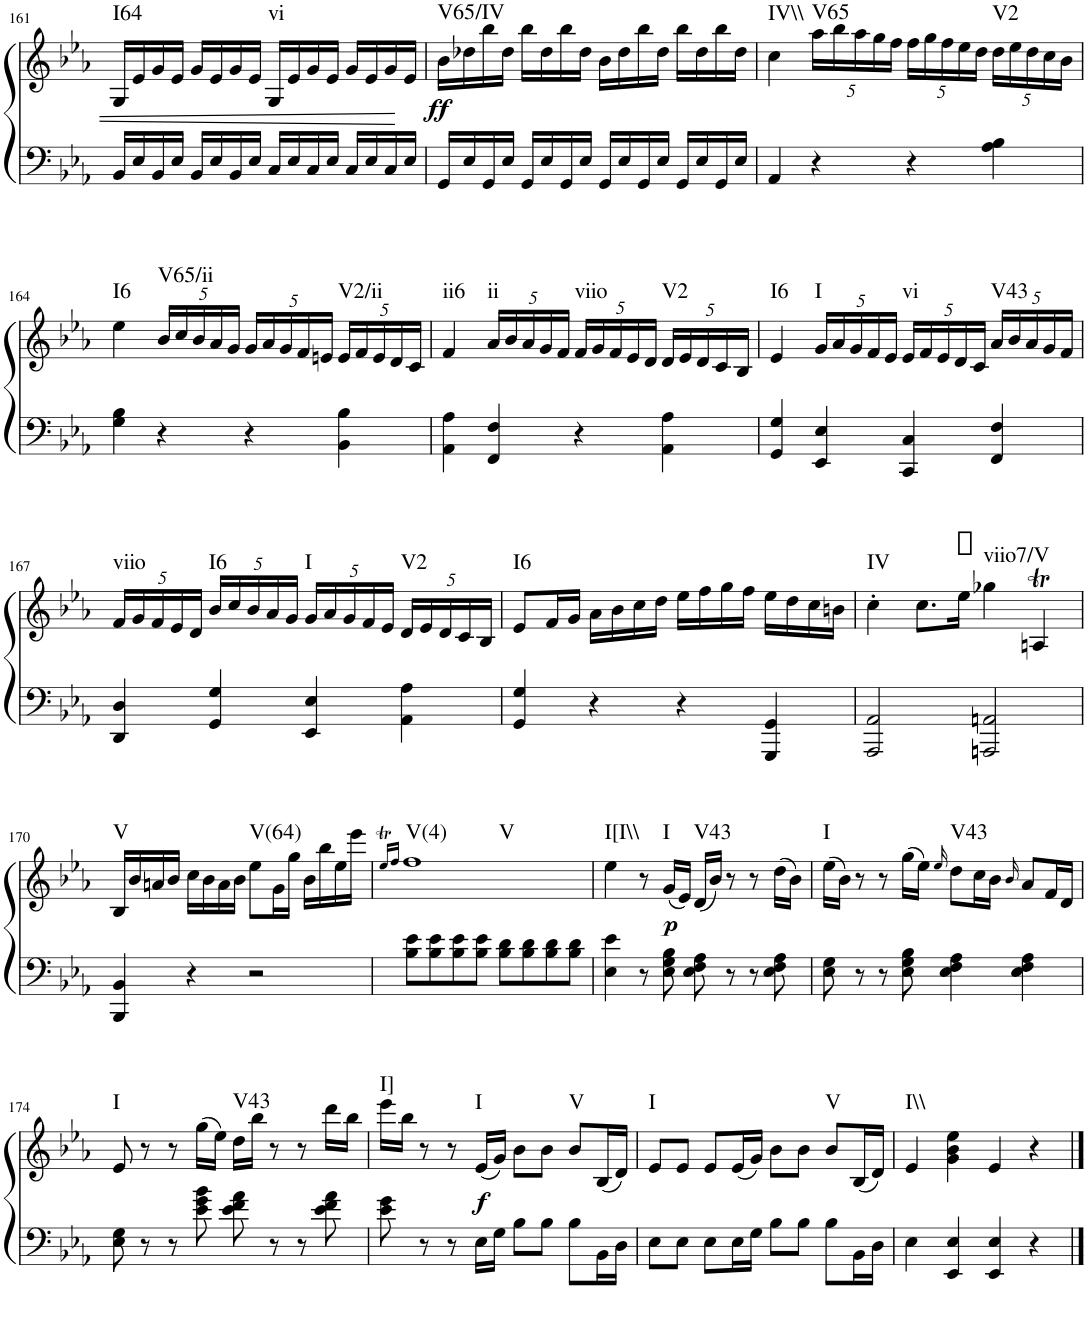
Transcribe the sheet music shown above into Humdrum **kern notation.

**kern	**kern	**dynam	**harte
*part1	*part1	*part1	*part1
*staff2	*staff1	*staff1/2	*
*I"Piano	*	*	*
*I'Pno.	*	*	*
!!LO:PB:g=z
*clefF4	*clefG2	*	*
*k[b-e-a-]	*k[b-e-a-]	*	*
*E-:	*E-:	*	*
*M4/4	*M4/4	*	*
*met(c)	*met(c)	*	*
=161	=161	=161	=161
!	!	!	!LO:H:kt=I64
16BB-/LL	16G/LL	.	N
16E-/	16e-/	.	.
16BB-/	16g/	.	.
16E-/JJ	16e-/JJ	.	.
16BB-/LL	16g/LL	.	.
16E-/	16e-/	.	.
16BB-/	16g/	.	.
16E-/JJ	16e-/JJ	.	.
!	!	!	!LO:H:kt=vi
16C/LL	16G/LL	.	N
16E-/	16e-/	.	.
16C/	16g/	.	.
16E-/JJ	16e-/JJ	.	.
16C/LL	16g/LL	.	.
16E-/	16e-/	.	.
16C/	16g/	.	.
16E-/JJ	16e-/JJ	.	.
=162	=162	=162	=162
!	!	!LO:DY:b	!LO:H:kt=V65/IV
16GG/LL	16b-\LL	ff	N
16E-/	16dd-X\	.	.
16GG/	16bb-\	.	.
16E-/JJ	16dd-\JJ	.	.
16GG/LL	16bb-\LL	.	.
16E-/	16dd-\	.	.
16GG/	16bb-\	.	.
16E-/JJ	16dd-\JJ	.	.
16GG/LL	16b-\LL	.	.
16E-/	16dd-\	.	.
16GG/	16bb-\	.	.
16E-/JJ	16dd-\JJ	.	.
16GG/LL	16bb-\LL	.	.
16E-/	16dd-\	.	.
16GG/	16bb-\	.	.
16E-/JJ	16dd-\JJ	.	.
=163	=163	=163	=163
!	!	!	!LO:H:kt=IV\\
4AA-/	4cc\	.	N
*	*Xbrackettup	*	*
!	!	!	!LO:H:kt=V65
4r	20aa-\LL	.	N
.	20bb-\	.	.
.	20aa-\	.	.
.	20gg\	.	.
.	20ff\JJ	.	.
4r	20ff\LL	.	.
.	20gg\	.	.
.	20ff\	.	.
.	20ee-\	.	.
.	20dd\JJ	.	.
!	!	!	!LO:H:kt=V2
4A-\ 4B-\	20dd\LL	.	N
.	20ee-\	.	.
.	20dd\	.	.
.	20cc\	.	.
.	20b-\JJ	.	.
!!LO:LB:g=z
=164	=164	=164	=164
!	!	!	!LO:H:kt=I6
4G\ 4B-\	4ee-\	.	N
!	!	!	!LO:H:kt=V65/ii
4r	20b-/LL	.	N
.	20cc/	.	.
.	20b-/	.	.
.	20a-/	.	.
.	20g/JJ	.	.
4r	20g/LL	.	.
.	20a-/	.	.
.	20g/	.	.
.	20f/	.	.
.	20en/JJ	.	.
!	!	!	!LO:H:kt=V2/ii
4BB-\ 4B-\	20e/LL	.	N
.	20f/	.	.
.	20e/	.	.
.	20d/	.	.
.	20c/JJ	.	.
=165	=165	=165	=165
!	!	!	!LO:H:kt=ii6
4AA-\ 4A-\	4f/	.	N
!	!	!	!LO:H:kt=ii
4FF/ 4F/	20a-/LL	.	N
.	20b-/	.	.
.	20a-/	.	.
.	20g/	.	.
.	20f/JJ	.	.
!	!	!	!LO:H:kt=viio
4r	20f/LL	.	N
.	20g/	.	.
.	20f/	.	.
.	20e-/	.	.
.	20d/JJ	.	.
!	!	!	!LO:H:kt=V2
4AA-\ 4A-\	20d/LL	.	N
.	20e-/	.	.
.	20d/	.	.
.	20c/	.	.
.	20B-/JJ	.	.
=166	=166	=166	=166
!	!	!	!LO:H:kt=I6
4GG/ 4G/	4e-/	.	N
!	!	!	!LO:H:kt=I
4EE-/ 4E-/	20g/LL	.	N
.	20a-/	.	.
.	20g/	.	.
.	20f/	.	.
.	20e-/JJ	.	.
!	!	!	!LO:H:kt=vi
4CC/ 4C/	20e-/LL	.	N
.	20f/	.	.
.	20e-/	.	.
.	20d/	.	.
.	20c/JJ	.	.
!	!	!	!LO:H:kt=V43
4FF/ 4F/	20a-/LL	.	N
.	20b-/	.	.
.	20a-/	.	.
.	20g/	.	.
.	20f/JJ	.	.
!!LO:LB:g=z
=167	=167	=167	=167
!	!	!	!LO:H:kt=viio
4DD/ 4D/	20f/LL	.	N
.	20g/	.	.
.	20f/	.	.
.	20e-/	.	.
.	20d/JJ	.	.
!	!	!	!LO:H:kt=I6
4GG/ 4G/	20b-/LL	.	N
.	20cc/	.	.
.	20b-/	.	.
.	20a-/	.	.
.	20g/JJ	.	.
!	!	!	!LO:H:kt=I
4EE-/ 4E-/	20g/LL	.	N
.	20a-/	.	.
.	20g/	.	.
.	20f/	.	.
.	20e-/JJ	.	.
!	!	!	!LO:H:kt=V2
4AA-\ 4A-\	20d/LL	.	N
.	20e-/	.	.
.	20d/	.	.
.	20c/	.	.
.	20B-/JJ	.	.
=168	=168	=168	=168
!	!	!	!LO:H:kt=I6
4GG/ 4G/	8e-/L	.	N
.	16f/L	.	.
.	16g/JJ	.	.
4r	16a-\LL	.	.
.	16b-\	.	.
.	16cc\	.	.
.	16dd\JJ	.	.
4r	16ee-\LL	.	.
.	16ff\	.	.
.	16gg\	.	.
.	16ff\JJ	.	.
4GGG/ 4GG/	16ee-\LL	.	.
.	16dd\	.	.
.	16cc\	.	.
.	16bn\JJ	.	.
=169	=169	=169	=169
!	!	!	!LO:H:kt=IV
2AAA-/ 2AA-/	4cc'\	.	N
.	8.cc\L	.	.
.	16ee-\Jk	.	.
!	!	!	!LO:H:kt=viio7/V
2AAAn/ 2AAn/	4gg-X\	.	N
.	4Ant/	.	.
!!LO:LB:g=z
=170	=170	=170	=170
!	!	!	!LO:H:kt=V
4BBB-/ 4BB-/	16B-/LL	.	N
.	16b-/	.	.
.	16an/	.	.
.	16b-/JJ	.	.
4r	16cc\LL	.	.
.	16b-\	.	.
.	16a\	.	.
.	16b-\JJ	.	.
!	!	!	!LO:H:kt=V(64)
2r	8ee-\L	.	N
.	16g\L	.	.
.	16gg\JJ	.	.
.	16b-\LL	.	.
.	16bb-\	.	.
.	16ee-\	.	.
.	16eee-\JJ	.	.
=171	=171	=171	=171
.	16qee->/LL	.	.
.	16qff/JJ	.	.
!	!	!	!LO:H:n=1:kt=V(4)
!	!	!	!LO:H:n=2:kt=V
8B-\ 8e-\L	1ff	.	N N
8B-\ 8e-\	.	.	.
8B-\ 8e-\	.	.	.
8B-\ 8e-\J	.	.	.
8B-\ 8d\L	.	.	.
8B-\ 8d\	.	.	.
8B-\ 8d\	.	.	.
8B-\ 8d\J	.	.	.
=172	=172	=172	=172
!	!	!	!LO:H:kt=I[I\\
4E-\ 4e-\	4ee-\	.	N
8r	8r	.	.
!	!	!LO:DY:b	!LO:H:kt=I
8E-\ 8G\ 8B-\	(16g/LL	p	N
.	16e-/JJ)	.	.
!	!	!	!LO:H:kt=V43
8E-\ 8F\ 8A-\	(16d/LL	.	N
.	16b-/JJ)	.	.
8r	8r	.	.
8r	8r	.	.
8E-\ 8F\ 8A-\	(16dd\LL	.	.
.	16b-\JJ)	.	.
=173	=173	=173	=173
!	!	!	!LO:H:kt=I
8E-\ 8G\	(16ee-\LL	.	N
.	16b-\JJ)	.	.
8r	8r	.	.
8r	8r	.	.
8E-\ 8G\ 8B-\	(16gg\LL	.	.
.	16ee-\JJ)	.	.
.	16qee-/	.	.
!	!	!	!LO:H:kt=V43
4E-\ 4F\ 4A-\	8dd\L	.	N
.	16cc\L	.	.
.	16b-\JJ	.	.
.	16qb-/	.	.
4E-\ 4F\ 4A-\	8a-/L	.	.
.	16f/L	.	.
.	16d/JJ	.	.
!!LO:LB:g=z
=174	=174	=174	=174
!	!	!	!LO:H:kt=I
8E-\ 8G\	8e-/	.	N
8r	8r	.	.
8r	8r	.	.
8e-\ 8g\ 8b-\	(16gg\LL	.	.
.	16ee-\JJ)	.	.
!	!	!	!LO:H:kt=V43
8e-\ 8f\ 8a-\	16dd\LL	.	N
.	16bb-\JJ	.	.
8r	8r	.	.
8r	8r	.	.
8e-\ 8f\ 8a-\	16ddd\LL	.	.
.	16bb-\JJ	.	.
=175	=175	=175	=175
!	!	!	!LO:H:kt=I]
8e-\ 8g\	16eee-\LL	.	N
.	16bb-\JJ	.	.
8r	8r	.	.
8r	8r	.	.
!	!	!LO:DY:b	!LO:H:kt=I
16E-\LL	(16e-/LL	f	N
16G\JJ	16g/JJ)	.	.
8B-\L	8b-\L	.	.
8B-\J	8b-\J	.	.
!	!	!	!LO:H:kt=V
8B-\L	8b-/L	.	N
16BB-\L	(16B-/L	.	.
16D\JJ	16d/JJ)	.	.
=176	=176	=176	=176
!	!	!	!LO:H:kt=I
8E-\L	8e-/L	.	N
8E-\J	8e-/J	.	.
8E-\L	8e-/L	.	.
16E-\L	(16e-/L	.	.
16G\JJ	16g/JJ)	.	.
8B-\L	8b-\L	.	.
8B-\J	8b-\J	.	.
!	!	!	!LO:H:kt=V
8B-\L	8b-/L	.	N
16BB-\L	(16B-/L	.	.
16D\JJ	16d/JJ)	.	.
=177	=177	=177	=177
!	!	!	!LO:H:kt=I\\
4E-\	4e-/	.	N
4EE-/ 4E-/	4g\ 4b-\ 4ee-\	.	.
4EE-/ 4E-/	4e-/	.	.
4r	4r	.	.
==	==	==	==
*-	*-	*-	*-
